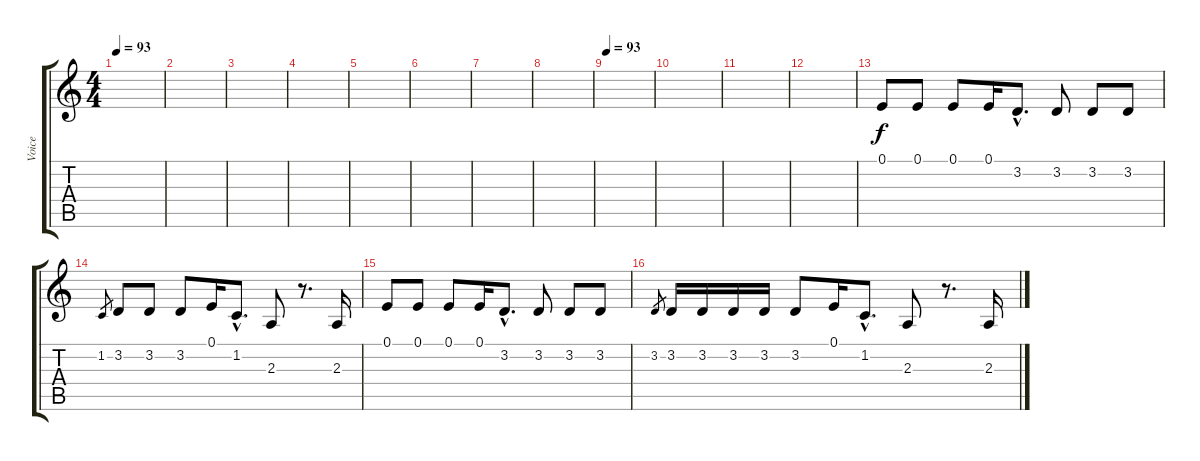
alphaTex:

\track ("Voice" "Voice") {instrument baritonesax}
\staff {score tabs}
\tuning (E4 B3 G3 D3 A2 E2) {hide}
\ts (4 4)
\tempo 93
\clef g2
\ks c
|
|
|
|
|
|
|
|
\tempo 93
|
|
|
|
0.1.8{dy f} 0.1.8 0.1.8 0.1.16 3.2{hac}.8{d} 3.2.8 3.2.8 3.2.8 |
1.2.8{gr} 3.2.8 3.2.8 3.2.8 0.1.16 1.2{hac}.8{d} 2.3.8 r.8{d} 2.3.16 |
0.1.8 0.1.8 0.1.8 0.1.16 3.2{hac}.8{d} 3.2.8 3.2.8 3.2.8 |
3.2.8{gr} 3.2.16 3.2.16 3.2.16 3.2.16 3.2.8 0.1.16 1.2{hac}.8{d} 2.3.8 r.8{d} 2.3.16
